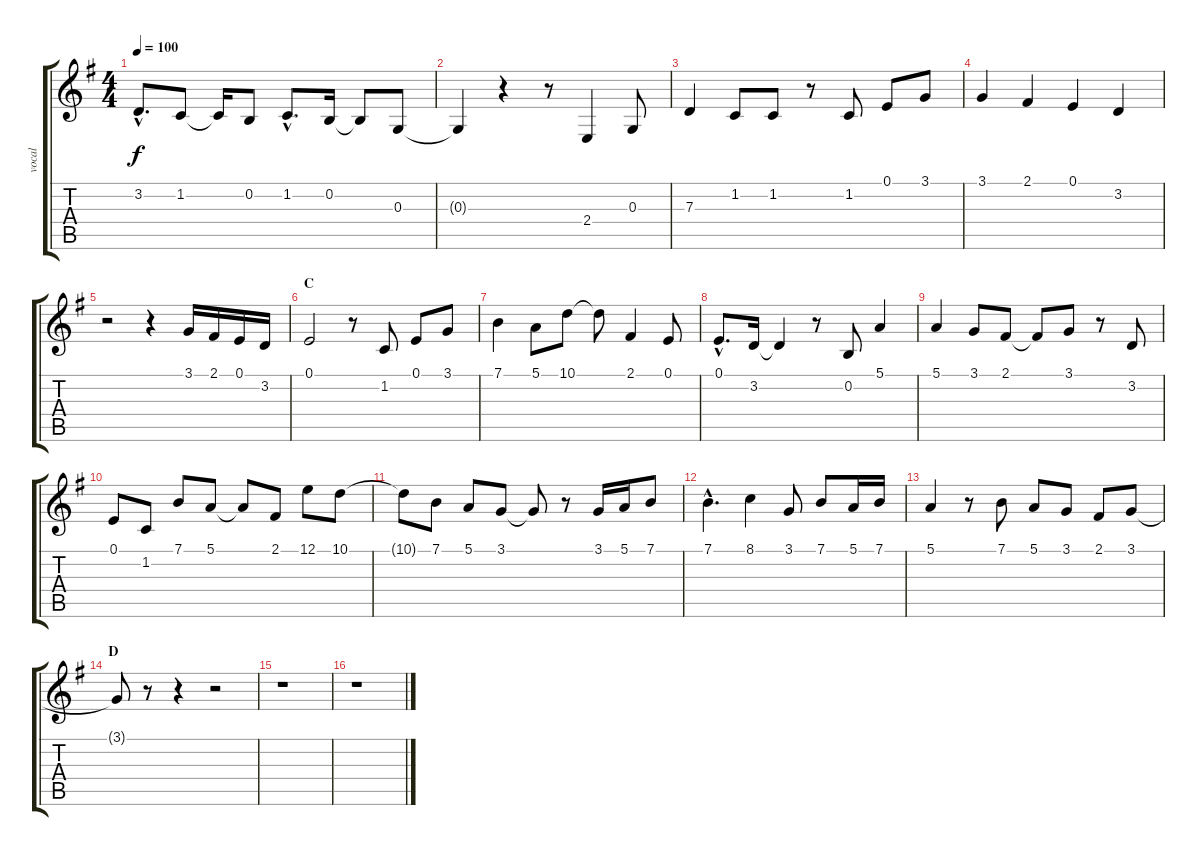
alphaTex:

\track ("vocal" "vocal") {instrument flute}
\staff {score tabs}
\tuning (E4 B3 G3 D3 A2 E2) {hide}
\ts (4 4)
\tempo 100
\clef g2
\ks g
3.2{hac}.8{d dy f} 1.2.8 1.2{t}.16 0.2.8 1.2{hac}.8{d} 0.2.16 0.2{t}.8 0.3.8 |
0.3{t}.4 r.4 r.8 2.4.4 0.3.8 |
7.3.4 1.2.8 1.2.8 r.8 1.2.8 0.1.8 3.1.8 |
3.1.4 2.1.4 0.1.4 3.2.4 |
r.2 r.4 3.1.16 2.1.16 0.1.16 3.2.16 |
\section ("" "C")
0.1.2 r.8 1.2.8 0.1.8 3.1.8 |
7.1.4 5.1.8 10.1.8 10.1{t}.8 2.1.4 0.1.8 |
0.1{hac}.8{d} 3.2.16 3.2{t}.4 r.8 0.2.8 5.1.4 |
5.1.4 3.1.8 2.1.8 2.1{t}.8 3.1.8 r.8 3.2.8 |
0.1.8 1.2.8 7.1.8 5.1.8 5.1{t}.8 2.1.8 12.1.8 10.1.8 |
10.1{t}.8 7.1.8 5.1.8 3.1.8 3.1{t}.8 r.8 3.1.16 5.1.16 7.1.8 |
7.1{hac}.4{d} 8.1.4 3.1.8 7.1.8 5.1.16 7.1.16 |
5.1.4 r.8 7.1.8 5.1.8 3.1.8 2.1.8 3.1.8 |
\section ("" "D")
3.1{t}.8 r.8 r.4 r.2 |
r.1 |
r.1
